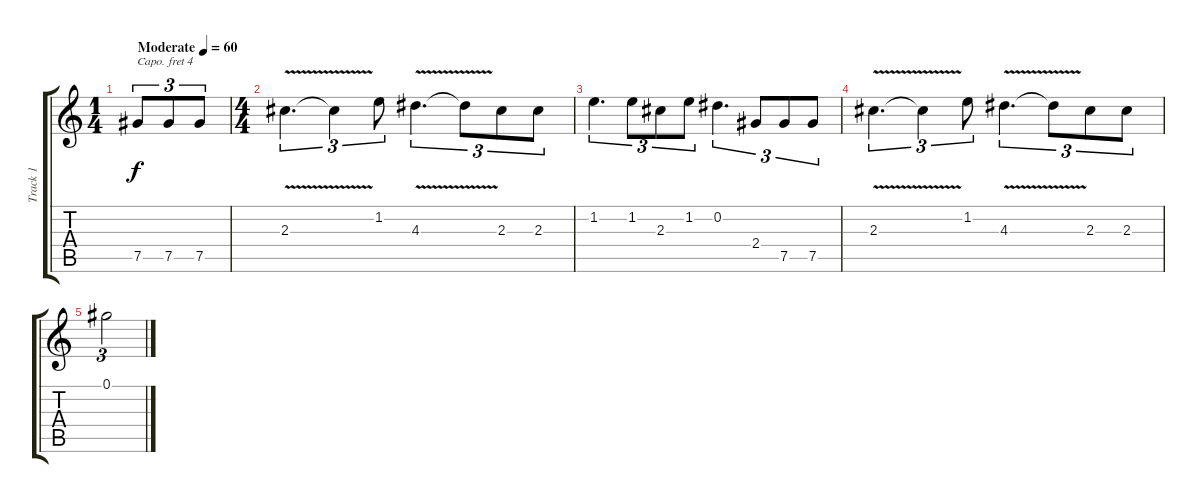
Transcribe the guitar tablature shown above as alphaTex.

\track ("Track 1" "Track 1") {instrument acousticguitarsteel}
\staff {score tabs}
\capo 4
\tuning (E4 B3 G3 D3 A2 E2) {hide}
\ts (1 4)
\tempo (60 "Moderate")
\clef g2
\ks c
7.5.8{tu (3 2) dy f instrument acousticguitarsteel} 7.5.8{tu (3 2)} 7.5.8{tu (3 2)} |
\ts (4 4)
2.3{v}.4{d tu (3 2)} 2.3{t}.4{tu (3 2)} 1.2.8{tu (3 2)} 4.3{v}.4{d tu (3 2)} 4.3{t}.8{tu (3 2)} 2.3.8{tu (3 2)} 2.3.8{tu (3 2)} |
1.2.4{d tu (3 2)} 1.2.8{tu (3 2)} 2.3.8{tu (3 2)} 1.2.8{tu (3 2)} 0.2.4{d tu (3 2)} 2.4.8{tu (3 2)} 7.5.8{tu (3 2)} 7.5.8{tu (3 2)} |
2.3{v}.4{d tu (3 2)} 2.3{t}.4{tu (3 2)} 1.2.8{tu (3 2)} 4.3{v}.4{d tu (3 2)} 4.3{t}.8{tu (3 2)} 2.3.8{tu (3 2)} 2.3.8{tu (3 2)} |
0.1.2{tu (3 2)}
